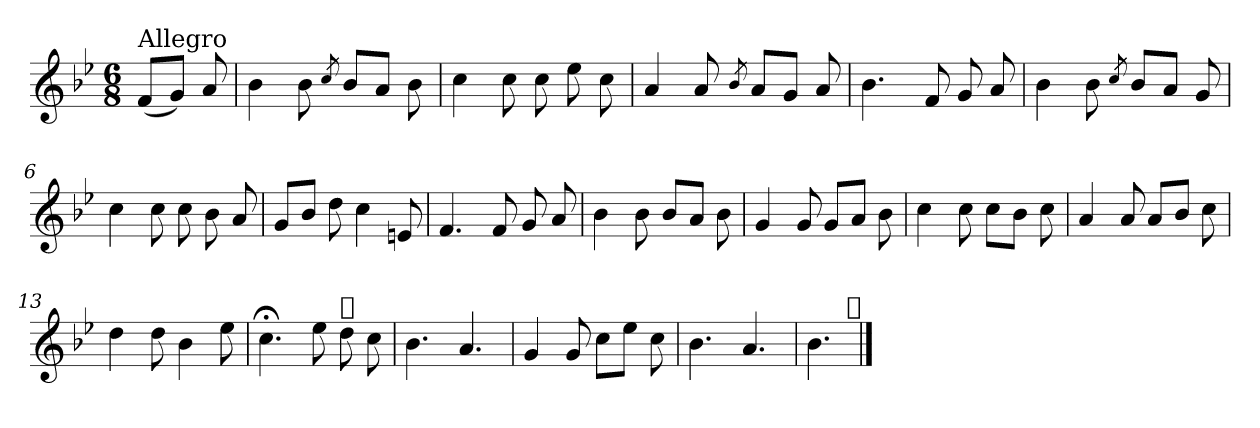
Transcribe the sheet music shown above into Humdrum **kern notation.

**kern
*part1
*staff1
*clefG2
*k[b-e-]
*B-:
*M6/8
=
!LO:TX:a:t=Allegro
(<8f/L
8g/J)
8a/
=1
4b-\
8b-\
8qcc/
8b-/L
8a/J
8b-\
=2
4cc\
8cc\
8cc\
8ee-\
8cc\
=3
4a/
8a/
8qb-/
8a/L
8g/J
8a/
=4
4.b-\
8f/
8g/
8a/
=5
4b-\
8b-\
8qcc/
8b-/L
8a/J
8g/
!!LO:LB:g=z
=6
4cc\
8cc\
8cc\
8b-\
8a/
=7
8g/L
8b-/J
8dd\
4cc\
8en/
=8
4.f/
8f/
8g/
8a/
=9
4b-\
8b-\
8b-/L
8a/J
8b-\
=10
4g/
8g/
8g/L
8a/J
8b-\
=11
4cc\
8cc\
8cc\L
8b-\J
8cc\
!!LO:LB:g=z
=12
4a/
8a/
8a/L
8b-/J
8cc\
=13
4dd\
8dd\
4b-\
8ee-\
=14
4.cc;<\
8ee-\
!LO:TX:a:t=𝄋
8dd\
8cc\
=15
4.b-\
4.a/
=16
4g/
8g/
8cc\L
8ee-\J
8cc\
=17
4.b-\
4.a/
=18
4.b-\
!LO:TX:a:t=𝄋
==
*-
